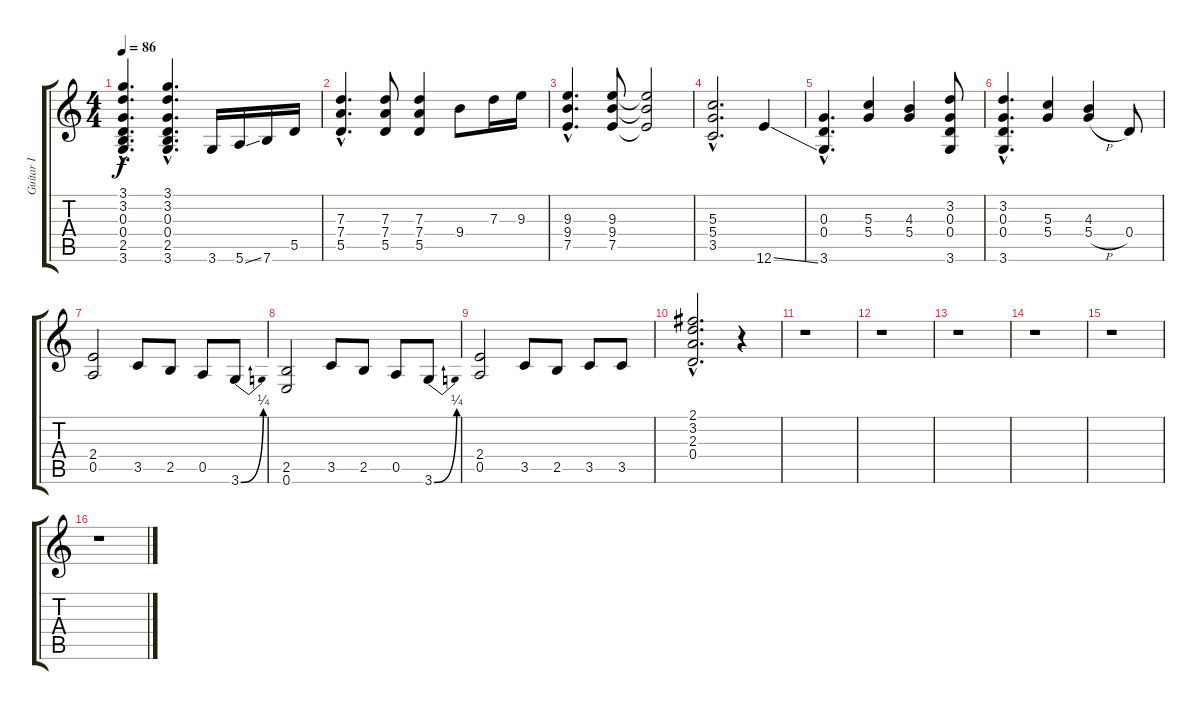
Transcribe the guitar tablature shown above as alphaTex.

\track ("Guitar I" "Guitar I") {instrument overdrivenguitar}
\staff {score tabs}
\tuning (E4 B3 G3 D3 A2 E2) {hide}
\ts (4 4)
\tempo 86
\clef g2
\ks c
(3.1{hac} 3.2{hac} 0.3{hac} 0.4{hac} 2.5{hac} 3.6{hac}).4{d dy f} (3.1{hac} 3.2{hac} 0.3{hac} 0.4{hac} 2.5{hac} 3.6{hac}).4{d} 3.6.16 5.6{ss}.16 7.6.16 5.5.16 |
(7.3{hac} 7.4{hac} 5.5{hac}).4{d} (7.3 7.4 5.5).8 (7.3 7.4 5.5).4 9.4.8 7.3.16 9.3.16 |
(9.3{hac} 9.4{hac} 7.5{hac}).4{d} (9.3 9.4 7.5).8 (9.3{t} 9.4{t} 7.5{t}).2 |
(5.3{hac} 5.4{hac} 3.5{hac}).2{d} 12.6{ss}.4 |
(0.3{hac} 0.4{hac} 3.6{hac}).4{d} (5.3 5.4).4 (4.3 5.4).4 (3.2 0.3 0.4 3.6).8 |
(3.2{hac} 0.3{hac} 0.4{hac} 3.6{hac}).4{d} (5.3 5.4).4 (4.3 5.4{h}).4 0.4.8 |
(2.4 0.5).2 3.5.8 2.5.8 0.5.8 3.6{be (bend 0 0 60 1)}.8 |
(2.5 0.6).2 3.5.8 2.5.8 0.5.8 3.6{be (bend 0 0 60 1)}.8 |
(2.4 0.5).2 3.5.8 2.5.8 3.5.8 3.5.8 |
(2.1{hac} 3.2{hac} 2.3{hac} 0.4{hac}).2{d} r.4 |
r.1 |
r.1 |
r.1 |
r.1 |
r.1 |
r.1
